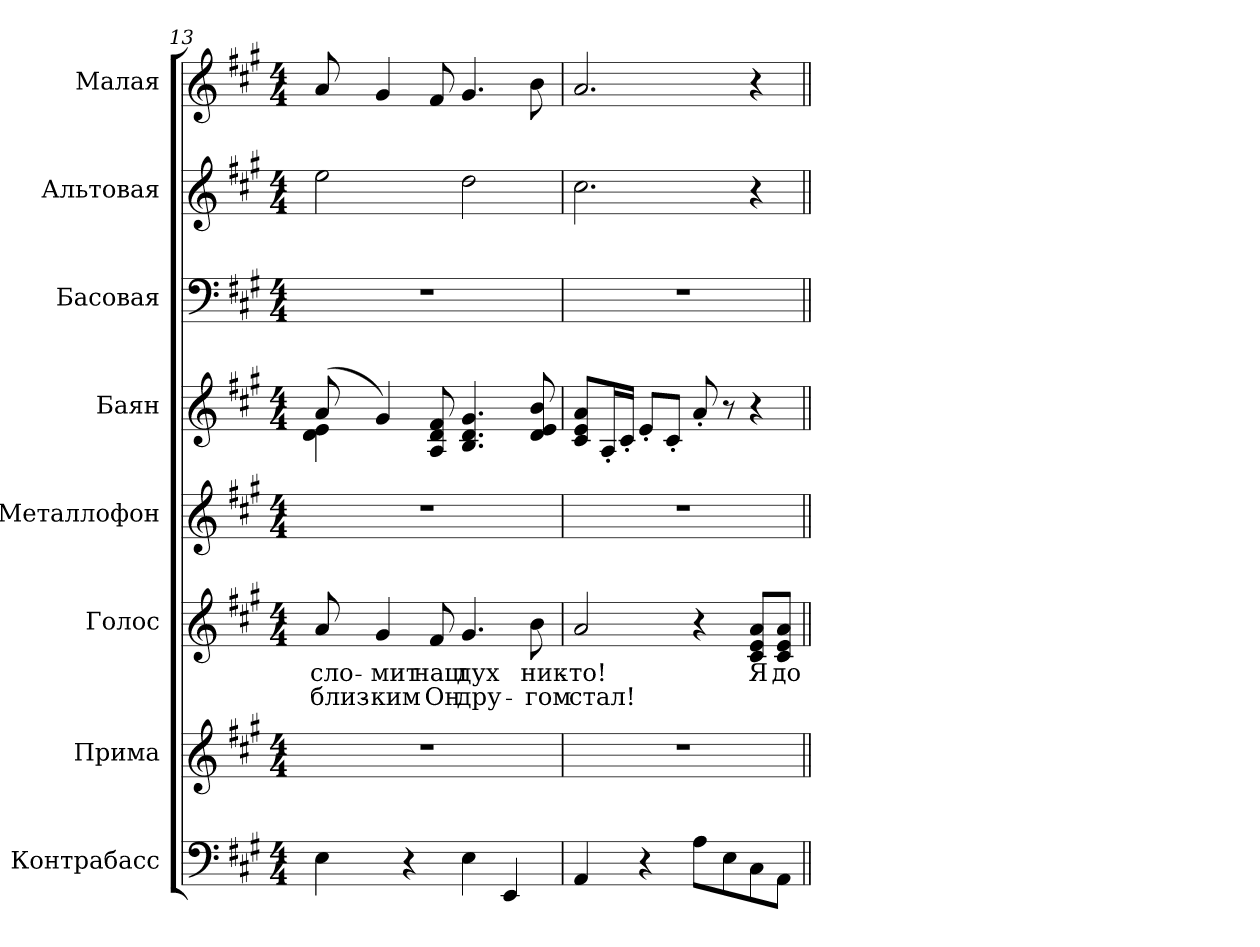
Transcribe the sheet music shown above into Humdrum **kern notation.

**kern	**kern	**kern	**text	**text	**kern	**kern	**kern	**kern	**kern
*part8	*part7	*part6	*part6	*part6	*part5	*part4	*part3	*part2	*part1
*staff8	*staff7	*staff6	*staff6	*staff6	*staff5	*staff4	*staff3	*staff2	*staff1
*I"Контрабасс	*I"Прима	*I"Голос	*	*	*I"Meталлофон	*I"Баян	*I"Басовая	*I"Альтовая	*I"Малая
!!LO:LB:g=z
*clefF4	*clefG2	*clefG2	*	*	*clefG2	*clefG2	*clefF4	*clefG2	*clefG2
*ITrd7c12	*ITrd7c12	*	*	*	*ITrd-7c-12	*	*	*	*
*k[f#c#g#]	*k[f#c#g#]	*k[f#c#g#]	*	*	*k[f#c#g#]	*k[f#c#g#]	*k[f#c#g#]	*k[f#c#g#]	*k[f#c#g#]
*A:	*A:	*A:	*	*	*A:	*A:	*A:	*A:	*A:
*M4/4	*M4/4	*M4/4	*	*	*M4/4	*M4/4	*M4/4	*M4/4	*M4/4
=13	=13	=13	=13	=13	=13	=13	=13	=13	=13
!	!	!	!LO:LY:b:color=#000000	!LO:LY:b:color=#000000	!	!	!	!	!
*	*	*	*	*	*	*^	*	*	*
4EEi\	1r	8ai/	сло-	близ-	1r	(8ai/	4di\ 4ei	1r	2eei\	8ai/
!	!	!	!LO:LY:b:color=#000000	!LO:LY:b:color=#000000	!	!	!	!	!	!
.	.	4g#i/	-мит	-ким	.	4g#i/)	.	.	.	4g#i/
4r	.	.	.	.	.	.	4ryy	.	.	.
!	!	!	!LO:LY:b:color=#000000	!LO:LY:b:color=#000000	!	!	!	!	!	!
.	.	8f#i/	наш	Он	.	8Ai/ 8di 8f#i	.	.	.	8f#i/
!	!	!	!LO:LY:b:color=#000000	!LO:LY:b:color=#000000	!	!	!	!	!	!
4EEi\	.	4.g#i/	дух	дру-	.	4.Bi/ 4.di 4.g#i	2ryy	.	2ddi\	4.g#i/
4EEEi/	.	.	.	.	.	.	.	.	.	.
!	!	!	!LO:LY:b:color=#000000	!LO:LY:b:color=#000000	!	!	!	!	!	!
.	.	8bi\	ник-	-гом	.	8di/ 8ei 8bi	.	.	.	8bi\
*	*	*	*	*	*	*v	*v	*	*	*
=14	=14	=14	=14	=14	=14	=14	=14	=14	=14
!	!	!	!LO:LY:b:color=#000000	!LO:LY:b:color=#000000	!	!	!	!	!
*	*	*^	*	*	*	*	*	*	*
4AAAi/	1r	2ai/	2ryy	-то!	стал!	1r	8c#i/ 8ei 8aiL	1r	2.cc#i\	2.ai/
.	.	.	.	.	.	.	16A'i/L	.	.	.
.	.	.	.	.	.	.	16c#'i/JJ	.	.	.
4r	.	.	.	.	.	.	8e'i/L	.	.	.
.	.	.	.	.	.	.	8c#'i/J	.	.	.
8AAi\L	.	4r	4ryy	.	.	.	8a'i/	.	.	.
8EEi\	.	.	.	.	.	.	8r	.	.	.
!	!	!	!	!LO:LY:b:color=#000000	!	!	!	!	!	!
8CC#i\	.	8c#i/ 8ei/ 8ai/L	4ryy	Я	.	.	4r	.	4r	4r
!	!	!	!	!LO:LY:b:color=#000000	!	!	!	!	!	!
8AAAi\J	.	8c#i/ 8ei/ 8ai/J	.	до-	.	.	.	.	.	.
*	*	*v	*v	*	*	*	*	*	*	*
=||	=||	=||	=||	=||	=||	=||	=||	=||	=||
*-	*-	*-	*-	*-	*-	*-	*-	*-	*-
